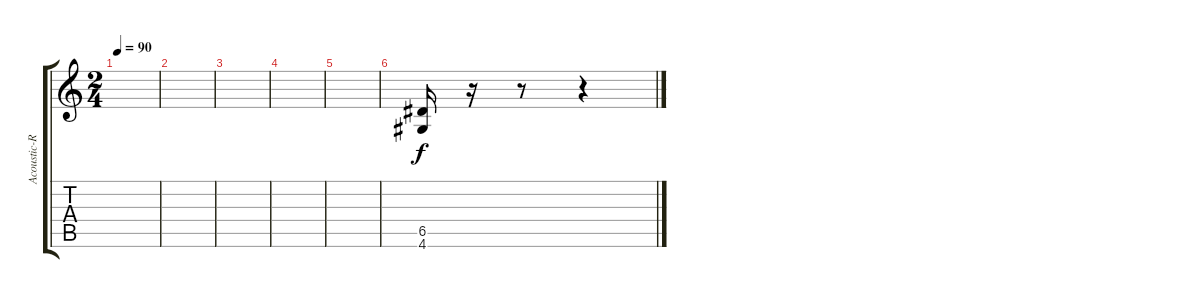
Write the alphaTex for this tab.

\track ("Acoustic-Rhythm-addition lead" "Acoustic-R") {instrument acousticguitarnylon}
\staff {score tabs}
\tuning (E4 B3 G3 D3 A2 E2) {hide}
\ts (2 4)
\tempo 90
\clef g2
\ks c
|
|
|
|
|
(6.5 4.6).16 r.16 r.8 r.4
